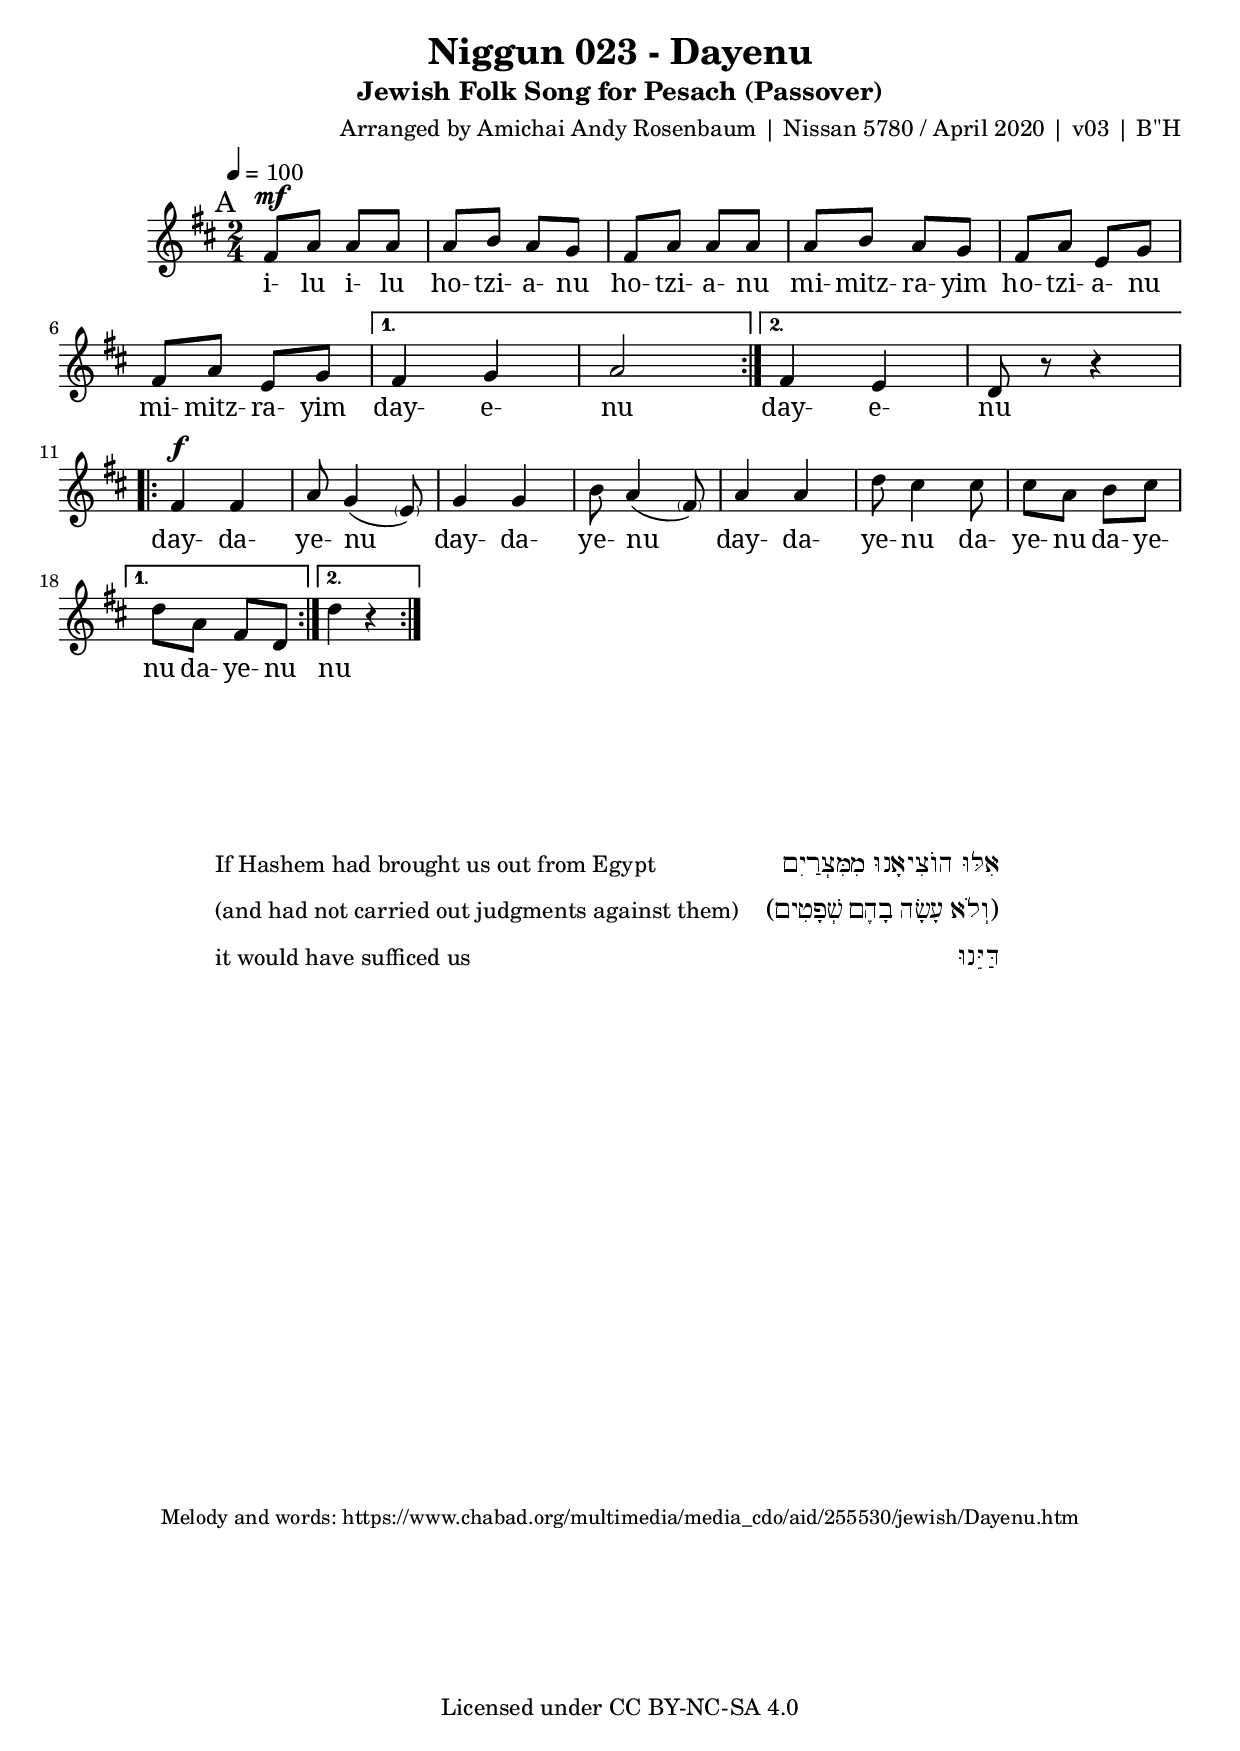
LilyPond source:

\version "2.24.4"


\header {
	title = "Niggun 023 - Dayenu"
  subtitle = "Jewish Folk Song for Pesach (Passover)"
  arranger = "Arranged by Amichai Andy Rosenbaum | Nissan 5780 / April 2020 | v03 | B''H"
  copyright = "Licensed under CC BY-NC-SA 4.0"
}

upperA = \relative d' {
  \mark \markup { "A" }
	| fis8^\mf a a a | a b a g 
	| fis  a a a | a b a g 
	| fis  a e g | fis a e g 
}

upperAEndOne = \relative d' {
  | fis4 g | a2 |
}

upperAEndTwo = \relative d' {
  | fis4 e | d8  r8 r4 |
}


upperB = \relative c' {
  \break
	| fis4^\f fis
	| a8 g4( \parenthesize e8 )
	| g4 g
	| b8 a4( \parenthesize fis8)
	| a4 a
	| d8 cis4 cis8
	| cis a b cis |
}

upperBEndOne = \relative d'' {
	| d8 a fis d |
}

upperBEndTwo = \relative d'' {
	| d4 r4 |
}


% ======== %
% Sections %
% ======== %

sectionUpperA = {
  \repeat volta 2 {
    \upperA
    \alternative {
      \upperAEndOne
      \upperAEndTwo
    }
  }
}

sectionUpperB = {
  \repeat volta 2 {
    \upperB
    \alternative {
      \upperBEndOne
      \upperBEndTwo
    }
  }
}

sectionUpper = {
  \repeat volta 2 {
    \sectionUpperA
    \sectionUpperB
  }
\fine
}

% ===== %
% Parts %
% ===== %

myTempo = \tempo 4 = 100

upper = {
  \clef treble
  \key d \major
  \time 2/4
  \myTempo

  \sectionUpper
  
}

upperMidi = \upper

% ==== %
% Text %
% ==== %

textA = \lyricmode {
	| i- lu i- lu | ho- tzi- a- nu 
	| ho- tzi- a- nu | mi- mitz- ra- yim 
	| ho- tzi- a- nu | mi- mitz- ra- yim 
}

textAEndOne = \lyricmode {
  | day- e- nu |
}

textAEndTwo = \lyricmode {
  | day- e- nu |
}

textB = \lyricmode {
	| day- da- | ye- nu 
	| day- da- | ye- nu
	| day- da- | ye- nu da- 
	| ye- nu da- ye-
}

textBEndOne = \lyricmode {
  nu da- ye- nu
}

textBEndTwo = \lyricmode {
  nu
}


% TODO: MI version

textAll = {
  \textA
  \textAEndOne
  \textAEndTwo
  \textB
  \textBEndOne
  \textBEndTwo
}

textAllMI = {
  % TODO: MI version
}

% ====== %
% Staves %
% ====== %

bodyVoice = \new Voice = "body" \upper

bodyVoiceMidi = \new Voice = "body" \upperMidi

staffUpper = \new Staff = upper {
  \set Staff.midiInstrument = #"marimba" \bodyVoice
}

staffUpperMidi = \new Staff = upper {
  \set Staff.midiInstrument = #"marimba" \bodyVoiceMidi
%   \bodyVoiceMidi
}

staffLyrics = \new Lyrics \with {
  alignBelowContext = "upper"
  \override VerticalAxisGroup.remove-empty = ##t
} \lyricsto "body" {
  \textAll
%   \textAllMI
}

theScore = {
  \new PianoStaff <<
    \staffUpper
    \staffLyrics
  >>
}

theScoreMidi = {
  \new PianoStaff <<
    \staffUpperMidi
  >>
}

\score {
    \theScore
  \layout {
    ragged-last = ##t
    \context {
      \Lyrics
      \override LyricText.font-name = #"Garamond"
%       \override LyricText.font-name = #"Times New Roman,"
    }
 }
  % \midi { \context { \Score midiRepeatTypes #onlyRepeats } }
}



\score {
\unfoldRepeats {
  \transpose c' c  {
  \theScoreMidi
  }
}
  \midi {
  }
}

\markup {
  \vspace #5
}

\markup {
  \line {
    \hspace #15
    \column {
      \line { If Hashem had brought us out from Egypt }
      \vspace #0.5
      \line { (and had not carried out judgments against them) }
      \vspace #0.5
      \line { it would have sufficed us }
      \vspace #0.5
    }
    \hspace #2
    \column {
      \right-align {
        \fontsize #1.5 {
          \line { מִמִּצְרַיִם הוֹצִיאָנוּ אִלּוּ }
          \vspace #0.5
          \line { שְׁפָטִים) בָהֶם עָשָׂה (וְלֹא }
          \vspace #0.5
          \line { דַּיֵּנוּ }
          \vspace #0.5
        }
      }
    }
  }
}

\markup {
  \vspace #15
}

\markup {
  \vspace #2
  \fill-line {
    \line { \small "Melody and words: https://www.chabad.org/multimedia/media_cdo/aid/255530/jewish/Dayenu.htm" }
  }
}
